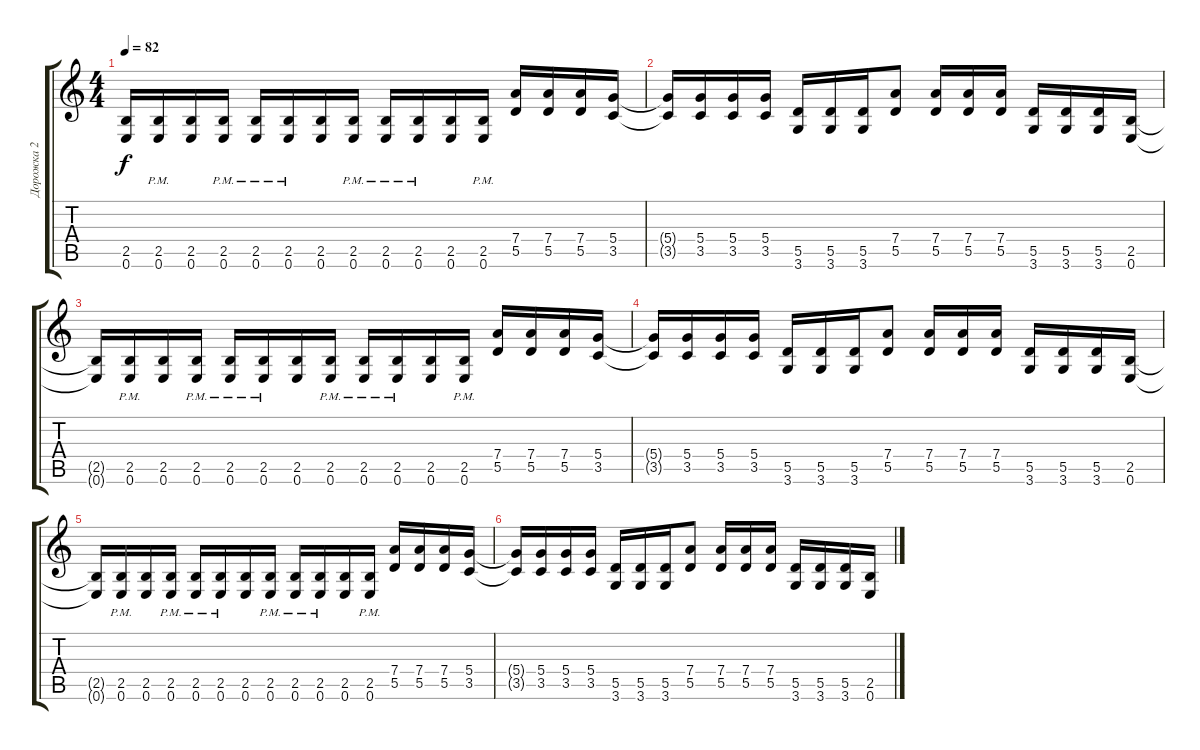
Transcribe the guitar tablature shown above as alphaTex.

\track ("Дорожка 2" "Дорожка 2") {instrument distortionguitar}
\staff {score tabs}
\tuning (E4 B3 G3 D3 A2 E2) {hide}
\ts (4 4)
\tempo 82
\clef g2
\ks c
(2.5{t} 0.6{t}).16{dy f} (2.5{pm} 0.6{pm}).16 (2.5 0.6).16 (2.5{pm} 0.6{pm}).16 (2.5{pm} 0.6{pm}).16 (2.5{pm} 0.6{pm}).16 (2.5 0.6).16 (2.5{pm} 0.6{pm}).16 (2.5{pm} 0.6{pm}).16 (2.5{pm} 0.6{pm}).16 (2.5 0.6).16 (2.5{pm} 0.6{pm}).16 (7.4 5.5).16 (7.4 5.5).16 (7.4 5.5).16 (5.4 3.5).16 |
(5.4{t} 3.5{t}).16 (5.4 3.5).16 (5.4 3.5).16 (5.4 3.5).16 (5.5 3.6).16 (5.5 3.6).16 (5.5 3.6).16 (7.4 5.5).8 (7.4 5.5).16 (7.4 5.5).16 (7.4 5.5).16 (5.5 3.6).16 (5.5 3.6).16 (5.5 3.6).16 (2.5 0.6).16 |
(2.5{t} 0.6{t}).16 (2.5{pm} 0.6{pm}).16 (2.5 0.6).16 (2.5{pm} 0.6{pm}).16 (2.5{pm} 0.6{pm}).16 (2.5{pm} 0.6{pm}).16 (2.5 0.6).16 (2.5{pm} 0.6{pm}).16 (2.5{pm} 0.6{pm}).16 (2.5{pm} 0.6{pm}).16 (2.5 0.6).16 (2.5{pm} 0.6{pm}).16 (7.4 5.5).16 (7.4 5.5).16 (7.4 5.5).16 (5.4 3.5).16 |
(5.4{t} 3.5{t}).16 (5.4 3.5).16 (5.4 3.5).16 (5.4 3.5).16 (5.5 3.6).16 (5.5 3.6).16 (5.5 3.6).16 (7.4 5.5).8 (7.4 5.5).16 (7.4 5.5).16 (7.4 5.5).16 (5.5 3.6).16 (5.5 3.6).16 (5.5 3.6).16 (2.5 0.6).16 |
(2.5{t} 0.6{t}).16 (2.5{pm} 0.6{pm}).16 (2.5 0.6).16 (2.5{pm} 0.6{pm}).16 (2.5{pm} 0.6{pm}).16 (2.5{pm} 0.6{pm}).16 (2.5 0.6).16 (2.5{pm} 0.6{pm}).16 (2.5{pm} 0.6{pm}).16 (2.5{pm} 0.6{pm}).16 (2.5 0.6).16 (2.5{pm} 0.6{pm}).16 (7.4 5.5).16 (7.4 5.5).16 (7.4 5.5).16 (5.4 3.5).16 |
(5.4{t} 3.5{t}).16 (5.4 3.5).16 (5.4 3.5).16 (5.4 3.5).16 (5.5 3.6).16 (5.5 3.6).16 (5.5 3.6).16 (7.4 5.5).8 (7.4 5.5).16 (7.4 5.5).16 (7.4 5.5).16 (5.5 3.6).16 (5.5 3.6).16 (5.5 3.6).16 (2.5 0.6).16
